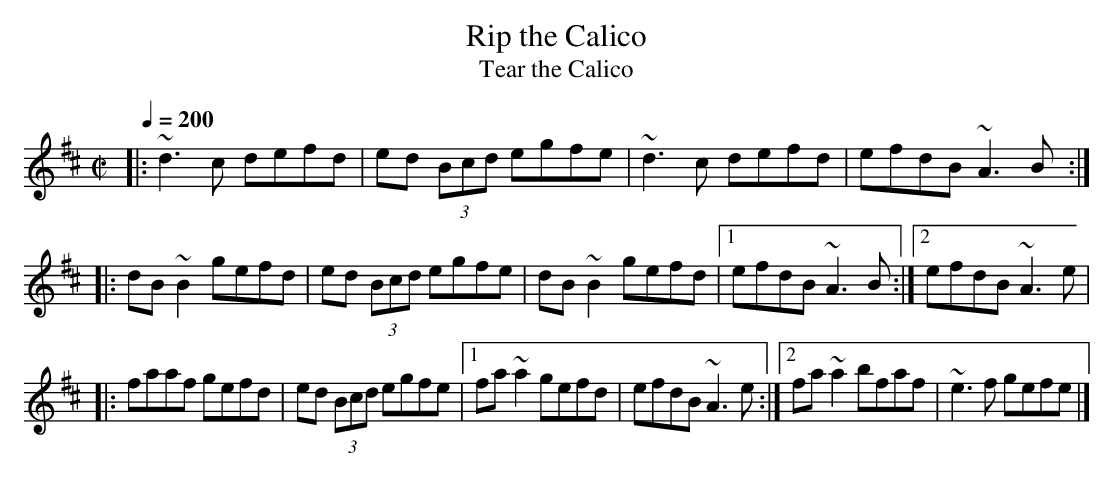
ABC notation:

X:1
T:Rip the Calico
T:Tear the Calico
M:C|
L:1/8
Q:1/4=200
K:D
|:~d3c defd|ed (3Bcd egfe|~d3c defd|efdB ~A3B:|
|:dB~B2 gefd|ed (3Bcd egfe|dB~B2 gefd|1 efdB ~A3B:|2 efdB ~A3e|
|:faaf gefd|ed (3Bcd egfe|1 fa~a2 gefd|efdB ~A3e:|2 fa~a2 bfaf|~e3f gefe|]
